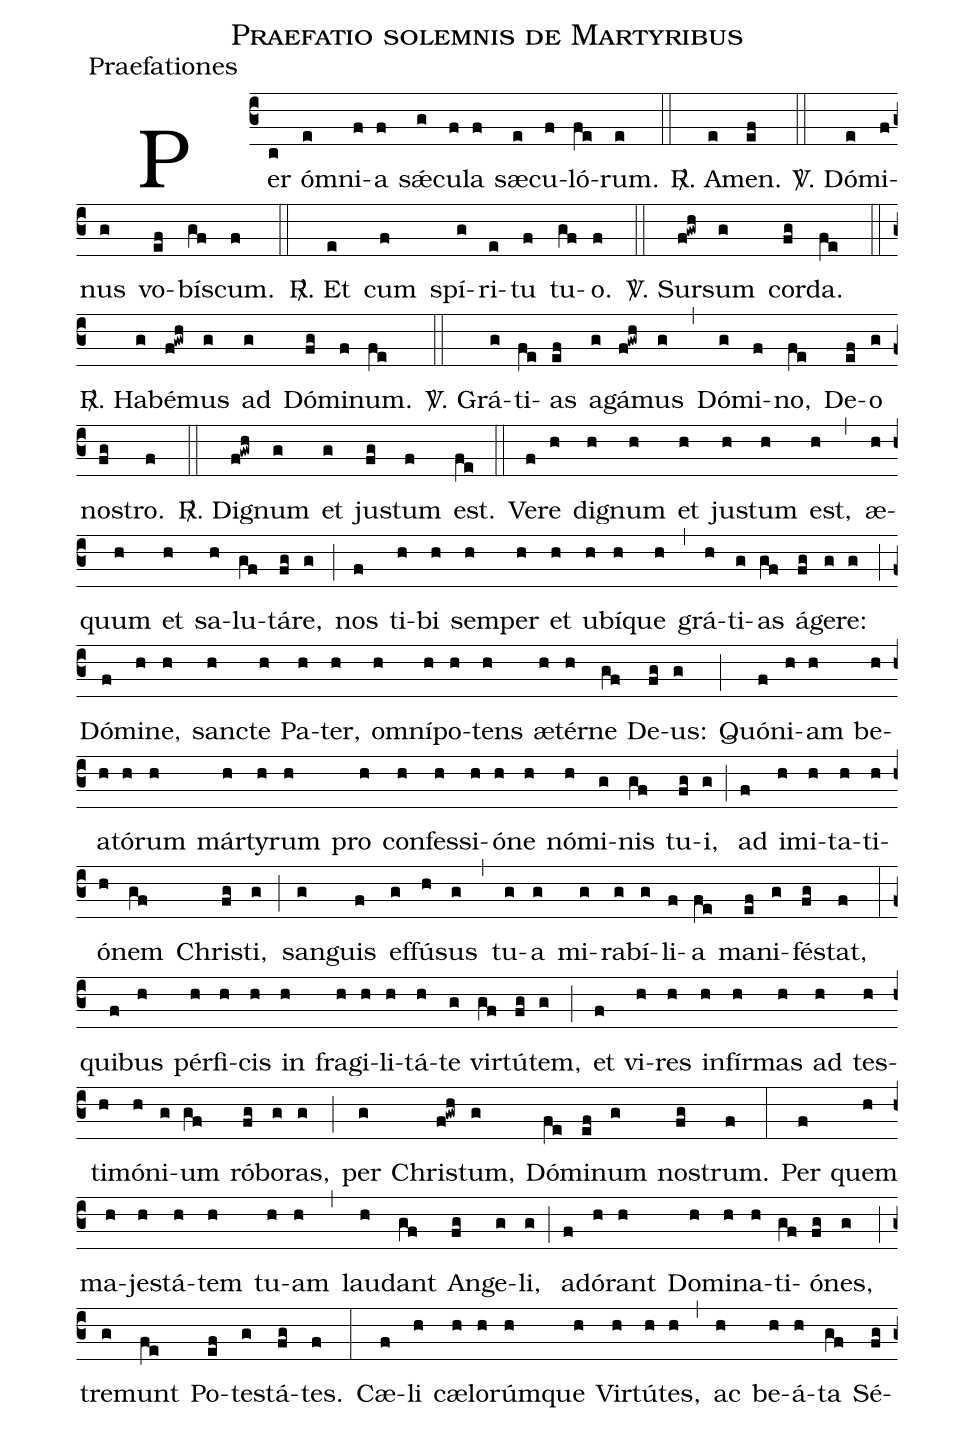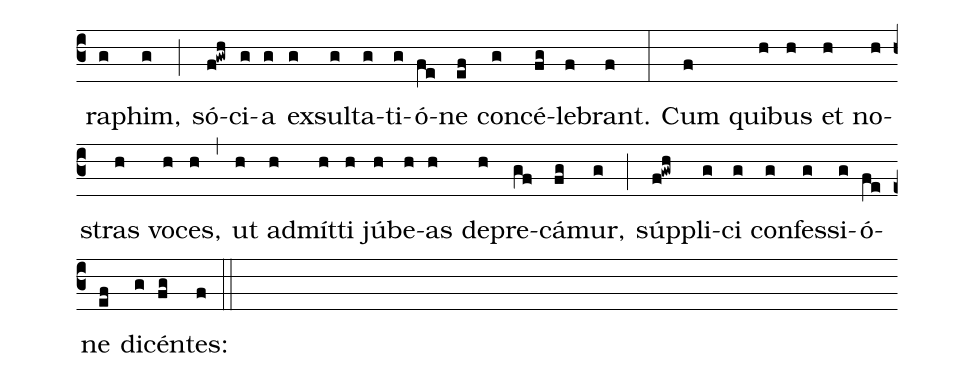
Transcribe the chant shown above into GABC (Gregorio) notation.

name:Praefatio solemnis de Martyribus;
office-part:Praefationes;
%%
(c3)Per(c) óm(e)ni(f)a(f) sǽ(g)cu(f)la(f) sæ(e)cu(f)ló(fe)rum.(e) (::)   <sp>R/</sp>. A(e)men.(ef) (::)
<sp>V/</sp>. Dó(e)mi(f)nus(g) vo(ef)bí(gf)scum.(f) (::)   <sp>R/</sp>. Et(e) cum(f) spí(g)ri(e)tu(f) tu(gf)o.(f) (::)
<sp>V/</sp>. Sur(f!gwh)sum(g) cor(fg)da.(fe) (::)   <sp>R/</sp>. Ha(g)bé(f!gwh)mus(g) ad(g) Dó(fg)mi(f)num.(fe) (::)
<sp>V/</sp>. Grá(g)ti(fe)as(ef) a(g)gá(f!gwh)mus(g) (,) Dó(g)mi(f)no,(fe) De(ef)o(g) no(fg)stro.(f) (::)   <sp>R/</sp>. Di(f!gwh)gnum(g) et(g) ju(fg)stum(f) est.(fe) (::)

Ve(f)re(h) di(h)gnum(h) et(h) ju(h)stum(h) est,(h) (,) æ(h)quum(h) et(h) sa(h)lu(gf)tá(fg)re,(g) (;)
nos(f) ti(h)bi(h) sem(h)per(h) et(h) u(h)bí(h)que(h) (,) grá(h)ti(g)as(gf) á(fg)ge(g)re:(g) (;)
Dó(f)mi(h)ne,(h) san(h)cte(h) Pa(h)ter,(h) om(h)ní(h)po(h)tens(h) æ(h)tér(h)ne(gf) De(fg)us:(g) (;)

Quón(f)i(h)am(h) be(h)a(h)tó(h)rum(h) már(h)ty(h)rum(h) pro(h) con(h)fes(h)si(h)ó(h)ne(h) nó(h)mi(g)nis(gf) tu(fg)i,(g) (;)
ad(f) i(h)mi(h)ta(h)ti(h)ó(h)nem(gf) Chris(fg)ti,(g) (;)
san(g)guis(f) ef(g)fú(h)sus(g) (,) tu(g)a(g) mi(g)ra(g)bí(g)li(f)a(fe) ma(ef)ni(g)fés(fg)tat,(f) (:)
qui(f)bus(h) pér(h)fi(h)cis(h) in(h) fra(h)gi(h)li(h)tá(h)te(g) vir(gf)tú(fg)tem,(g) (;)
et(f) vi(h)res(h) in(h)fír(h)mas(h) ad(h) tes(h)ti(h)mó(h)ni(g)um(gf) ró(fg)bo(g)ras,(g) (;)
per(g) Chris(f!gwh)tum,(g) Dó(fe)mi(ef)num(g) nos(fg)trum.(f) (:)

Per(f) quem(h) ma(h)je(h)stá(h)tem(h) tu(h)am(h) (,) lau(h)dant(gf) An(fg)ge(g)li,(g) (;)
a(f)dó(h)rant(h) Do(h)mi(h)na(h)ti(gf)ó(fg)nes,(g) (;) tre(g)munt(fe) Po(ef)te(g)stá(fg)tes.(f) (:)

Cæ(f)li(h) cæ(h)lo(h)rúm(h)que(h) Vir(h)tú(h)tes,(h) (,) ac(h) be(h)á(h)ta(gf) Sé(fg)ra(g)phim,(g) (;)
só(f!gwh)ci(g)a(g) ex(g)sul(g)ta(g)ti(g)ó(fe)ne(ef) con(g)cé(fg)le(f)brant.(f) (:)

Cum(f) qui(h)bus(h) et(h) no(h)stras(h) vo(h)ces,(h) (,)
ut(h) ad(h)mít(h)ti(h) jú(h)be(h)as(h) de(h)pre(gf)cá(fg)mur,(g) (;)
súp(f!gwh)pli(g)ci(g) con(g)fes(g)si(g)ó(fe)ne(ef) di(g)cén(fg)tes:(f) (::)
